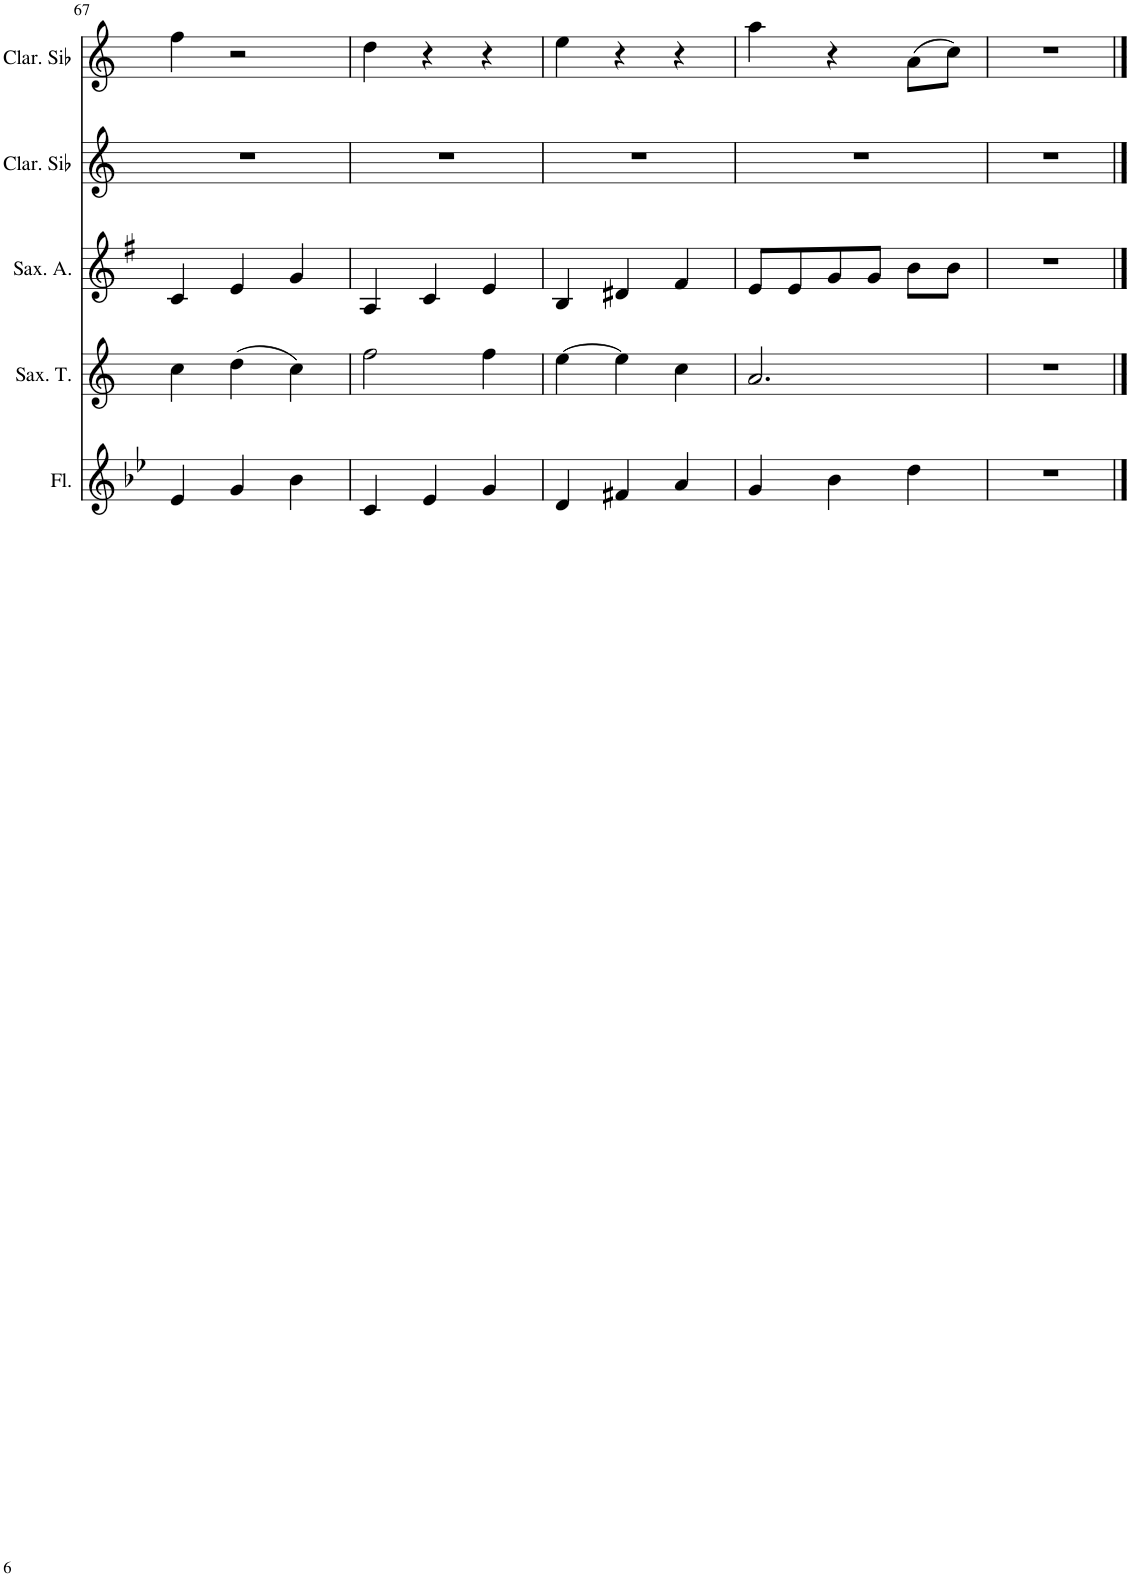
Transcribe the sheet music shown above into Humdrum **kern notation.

**kern	**kern	**kern	**kern	**kern
*part5	*part4	*part3	*part2	*part1
*staff5	*staff4	*staff3	*staff2	*staff1
*I"Flûte	*I"Saxophone Ténor	*I"Saxophone Alto	*I"Clarinette en Sib	*I"Clarinette en Sib
*I'Fl.	*I'Sax. T.	*I'Sax. A.	*I'Clar. Sib	*I'Clar. Sib
!!LO:PB:g=z
*clefG2	*clefG2	*clefG2	*clefG2	*clefG2
*	*Trd8c14	*Trd5c9	*Trd1c2	*Trd1c2
*k[b-e-]	*k[]	*k[f#]	*k[]	*k[]
*M3/4	*M3/4	*M3/4	*M3/4	*M3/4
=67	=67	=67	=67	=67
4e-/	4cc\	4c/	2.r	4ff\
4g/	(4dd\	4e/	.	2r
4b-\	4cc\)	4g/	.	.
=68	=68	=68	=68	=68
4c/	2ff\	4A/	2.r	4dd\
4e-/	.	4c/	.	4r
4g/	4ff\	4e/	.	4r
=69	=69	=69	=69	=69
4d/	[4ee\	4B/	2.r	4ee\
4f#X/	4ee\]	4d#X/	.	4r
4a/	4cc\	4f#/	.	4r
=70	=70	=70	=70	=70
4g/	2.a/	8e/L	2.r	4aa\
.	.	8e/	.	.
4b-\	.	8g/	.	4r
.	.	8g/J	.	.
4dd\	.	8b\L	.	(8a\L
.	.	8b\J	.	8cc\J)
=71	=71	=71	=71	=71
2.r	2.r	2.r	2.r	2.r
==	==	==	==	==
*-	*-	*-	*-	*-
